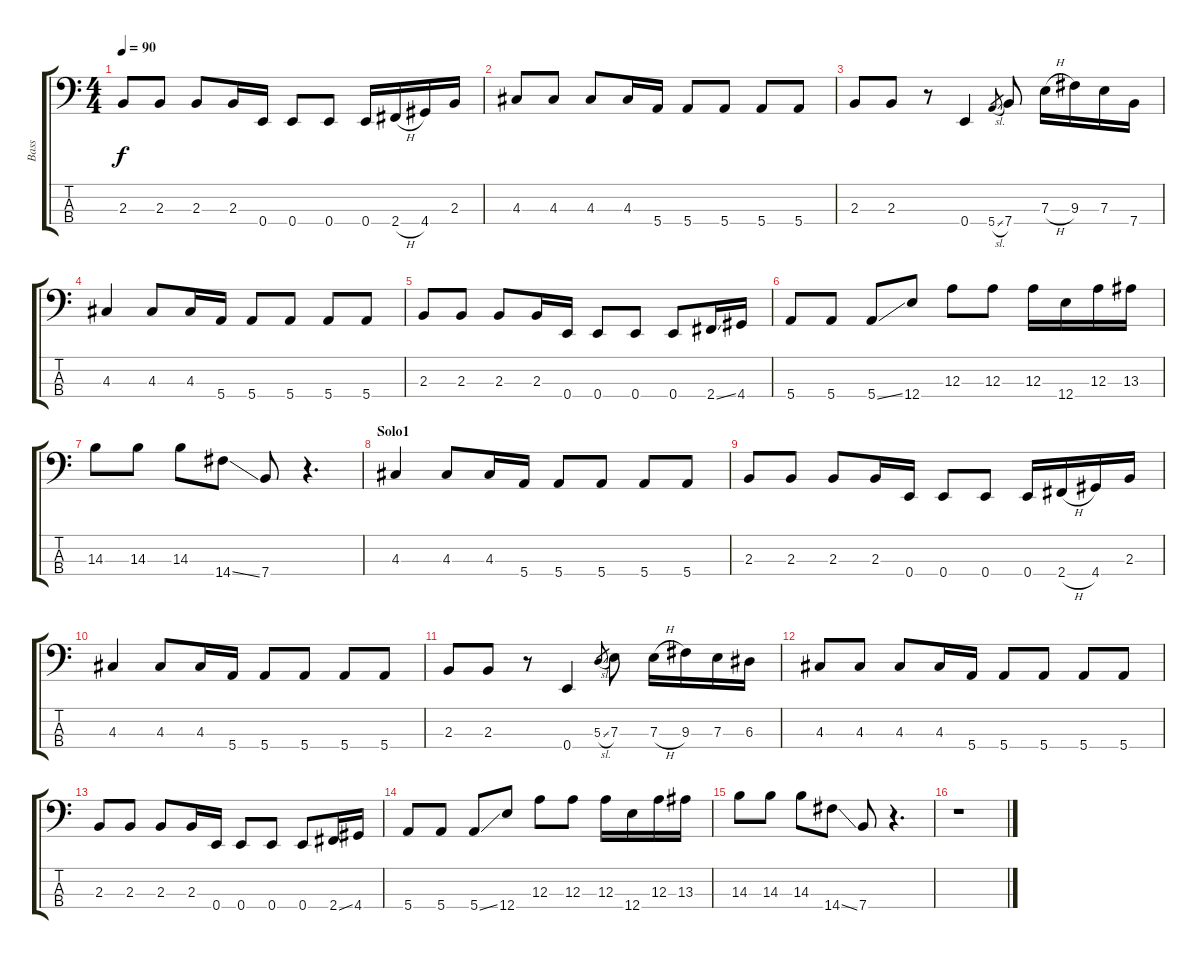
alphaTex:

\track ("Bass" "Bass") {instrument electricbassfinger}
\staff {score tabs}
\tuning (G2 D2 A1 E1) {hide}
\ts (4 4)
\tempo 90
\clef f4
\ks c
2.3.8{dy f} 2.3.8 2.3.8 2.3.16 0.4.16 0.4.8 0.4.8 0.4.16 2.4{h}.16 4.4.16 2.3.16 |
4.3.8 4.3.8 4.3.8 4.3.16 5.4.16 5.4.8 5.4.8 5.4.8 5.4.8 |
2.3.8 2.3.8 r.8 0.4.4 5.4{sl}.8{gr} 7.4.8 7.3{h}.16 9.3.16 7.3.16 7.4.16 |
4.3.4 4.3.8 4.3.16 5.4.16 5.4.8 5.4.8 5.4.8 5.4.8 |
2.3.8 2.3.8 2.3.8 2.3.16 0.4.16 0.4.8 0.4.8 0.4.8 2.4{ss}.16 4.4.16 |
5.4.8 5.4.8 5.4{ss}.8 12.4.8 12.3.8 12.3.8 12.3.16 12.4.16 12.3.16 13.3.16 |
14.3.8 14.3.8 14.3.8 14.4{ss}.8 7.4.8 r.4{d} |
\section ("" "Solo1")
4.3.4 4.3.8 4.3.16 5.4.16 5.4.8 5.4.8 5.4.8 5.4.8 |
2.3.8 2.3.8 2.3.8 2.3.16 0.4.16 0.4.8 0.4.8 0.4.16 2.4{h}.16 4.4.16 2.3.16 |
4.3.4 4.3.8 4.3.16 5.4.16 5.4.8 5.4.8 5.4.8 5.4.8 |
2.3.8 2.3.8 r.8 0.4.4 5.3{sl}.8{gr} 7.3.8 7.3{h}.16 9.3.16 7.3.16 6.3.16 |
4.3.8 4.3.8 4.3.8 4.3.16 5.4.16 5.4.8 5.4.8 5.4.8 5.4.8 |
2.3.8 2.3.8 2.3.8 2.3.16 0.4.16 0.4.8 0.4.8 0.4.8 2.4{ss}.16 4.4.16 |
5.4.8 5.4.8 5.4{ss}.8 12.4.8 12.3.8 12.3.8 12.3.16 12.4.16 12.3.16 13.3.16 |
14.3.8 14.3.8 14.3.8 14.4{ss}.8 7.4.8 r.4{d} |
r.1
